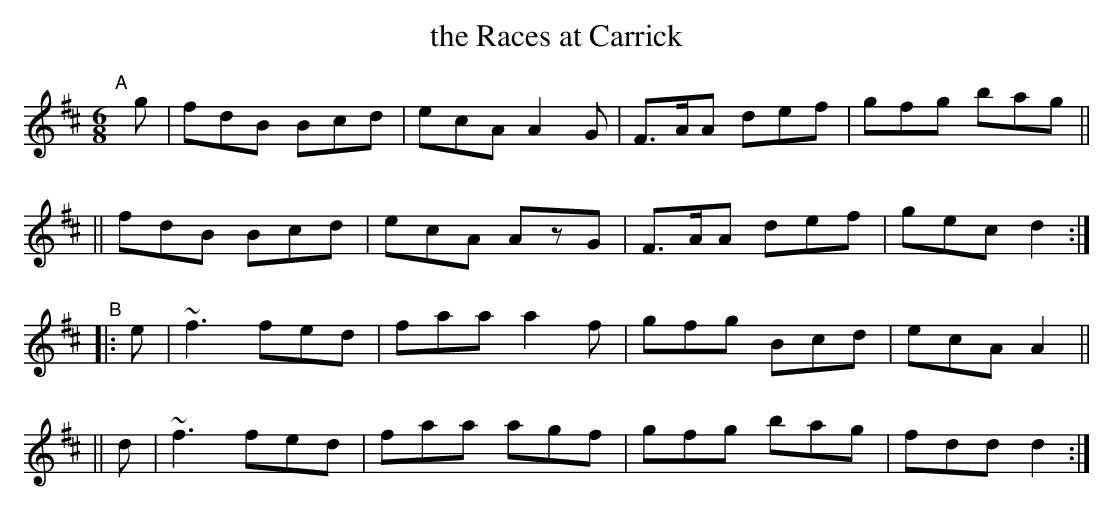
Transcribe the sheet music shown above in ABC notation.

X:1
T: the Races at Carrick
M: 6/8
L: 1/8
K: D
"^A"[|] g \
|  fdB Bcd | ecA A2G | F>AA def | gfg bag ||
|| fdB Bcd | ecA AzG | F>AA def | gec d2 :|
"^B"\
|: e | ~f3 fed | faa a2f | gfg  Bcd | ecA A2 ||
|| d | ~f3 fed | faa agf | gfg  bag | fdd d2 :|
